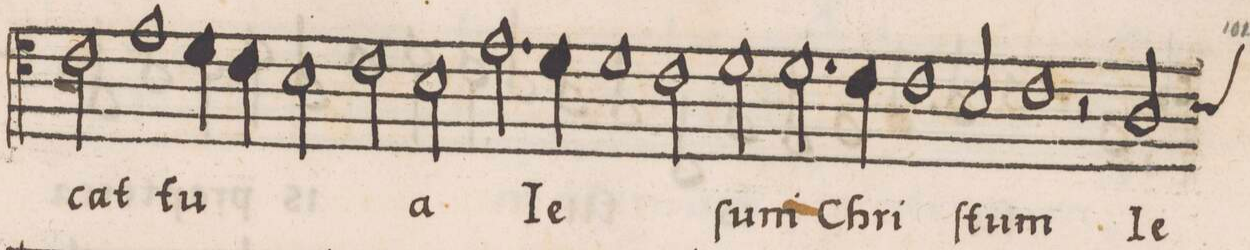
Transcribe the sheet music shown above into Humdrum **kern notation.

**kern	**text
*I"ALTVS	*
*clefC4	*
*k[]	*
*met(C)	*
*M2/1	*
2c\	-cat
1e	tu-
4d\	.
4c\	.
=81-	=81-
2B\	.
2c\	.
2B\	-a
2.e\	Ie-
=82-	=82-
4d\	.
1d	.
2c\	.
=83-	=83-
2d\	-ſum
2.d\	.
4c\	Chri-
1c\	.
=84-	=84-
2B/	-ſtum
1c	.
=85-	=85-
2r	.
2A/	Ie-
*custos:B	*
*-	*-
